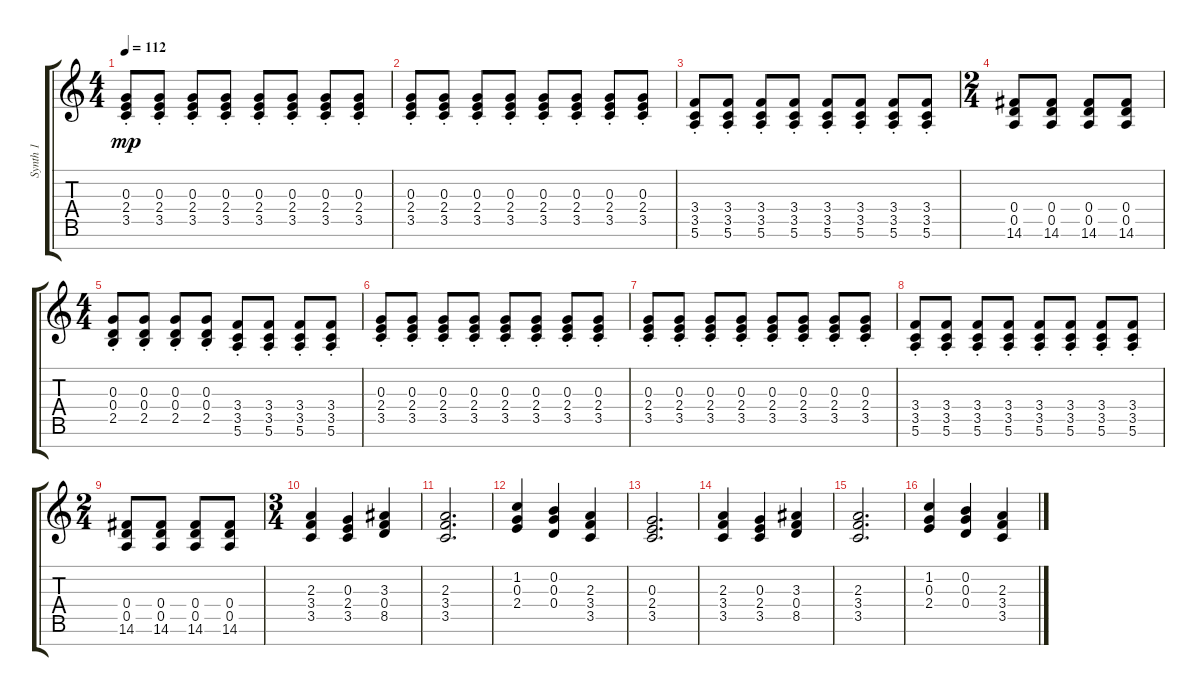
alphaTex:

\track ("Synth 1" "Synth 1") {instrument acousticgrandpiano}
\staff {score tabs}
\tuning (E5 B4 G4 D4 A3 E3 B2) {hide}
\ts (4 4)
\tempo 112
\clef g2
\ks c
(0.3{st} 2.4{st} 3.5{st}).8{dy mp} (0.3{st} 2.4{st} 3.5{st}).8 (0.3{st} 2.4{st} 3.5{st}).8 (0.3{st} 2.4{st} 3.5{st}).8 (0.3{st} 2.4{st} 3.5{st}).8 (0.3{st} 2.4{st} 3.5{st}).8 (0.3{st} 2.4{st} 3.5{st}).8 (0.3{st} 2.4{st} 3.5{st}).8 |
(0.3{st} 2.4{st} 3.5{st}).8 (0.3{st} 2.4{st} 3.5{st}).8 (0.3{st} 2.4{st} 3.5{st}).8 (0.3{st} 2.4{st} 3.5{st}).8 (0.3{st} 2.4{st} 3.5{st}).8 (0.3{st} 2.4{st} 3.5{st}).8 (0.3{st} 2.4{st} 3.5{st}).8 (0.3{st} 2.4{st} 3.5{st}).8 |
(3.4{st} 3.5{st} 5.6{st}).8 (3.4{st} 3.5{st} 5.6{st}).8 (3.4{st} 3.5{st} 5.6{st}).8 (3.4{st} 3.5{st} 5.6{st}).8 (3.4{st} 3.5{st} 5.6{st}).8 (3.4{st} 3.5{st} 5.6{st}).8 (3.4{st} 3.5{st} 5.6{st}).8 (3.4{st} 3.5{st} 5.6{st}).8 |
\ts (2 4)
(0.4 0.5 14.6).8 (0.4 0.5 14.6).8 (0.4 0.5 14.6).8 (0.4 0.5 14.6).8 |
\ts (4 4)
(0.3{st} 0.4{st} 2.5{st}).8 (0.3{st} 0.4{st} 2.5{st}).8 (0.3{st} 0.4{st} 2.5{st}).8 (0.3{st} 0.4{st} 2.5{st}).8 (3.4{st} 3.5{st} 5.6{st}).8 (3.4{st} 3.5{st} 5.6{st}).8 (3.4{st} 3.5{st} 5.6{st}).8 (3.4{st} 3.5{st} 5.6{st}).8 |
(0.3{st} 2.4{st} 3.5{st}).8 (0.3{st} 2.4{st} 3.5{st}).8 (0.3{st} 2.4{st} 3.5{st}).8 (0.3{st} 2.4{st} 3.5{st}).8 (0.3{st} 2.4{st} 3.5{st}).8 (0.3{st} 2.4{st} 3.5{st}).8 (0.3{st} 2.4{st} 3.5{st}).8 (0.3{st} 2.4{st} 3.5{st}).8 |
(0.3{st} 2.4{st} 3.5{st}).8 (0.3{st} 2.4{st} 3.5{st}).8 (0.3{st} 2.4{st} 3.5{st}).8 (0.3{st} 2.4{st} 3.5{st}).8 (0.3{st} 2.4{st} 3.5{st}).8 (0.3{st} 2.4{st} 3.5{st}).8 (0.3{st} 2.4{st} 3.5{st}).8 (0.3{st} 2.4{st} 3.5{st}).8 |
(3.4{st} 3.5{st} 5.6{st}).8 (3.4{st} 3.5{st} 5.6{st}).8 (3.4{st} 3.5{st} 5.6{st}).8 (3.4{st} 3.5{st} 5.6{st}).8 (3.4{st} 3.5{st} 5.6{st}).8 (3.4{st} 3.5{st} 5.6{st}).8 (3.4{st} 3.5{st} 5.6{st}).8 (3.4{st} 3.5{st} 5.6{st}).8 |
\ts (2 4)
(0.4 0.5 14.6).8 (0.4 0.5 14.6).8 (0.4 0.5 14.6).8 (0.4 0.5 14.6).8 |
\ts (3 4)
(2.3 3.4 3.5).4 (0.3 2.4 3.5).4 (3.3 0.4 8.5).4 |
(2.3 3.4 3.5).2{d} |
(1.2 0.3 2.4).4 (0.2 0.3 0.4).4 (2.3 3.4 3.5).4 |
(0.3 2.4 3.5).2{d} |
(2.3 3.4 3.5).4 (0.3 2.4 3.5).4 (3.3 0.4 8.5).4 |
(2.3 3.4 3.5).2{d} |
(1.2 0.3 2.4).4 (0.2 0.3 0.4).4 (2.3 3.4 3.5).4
